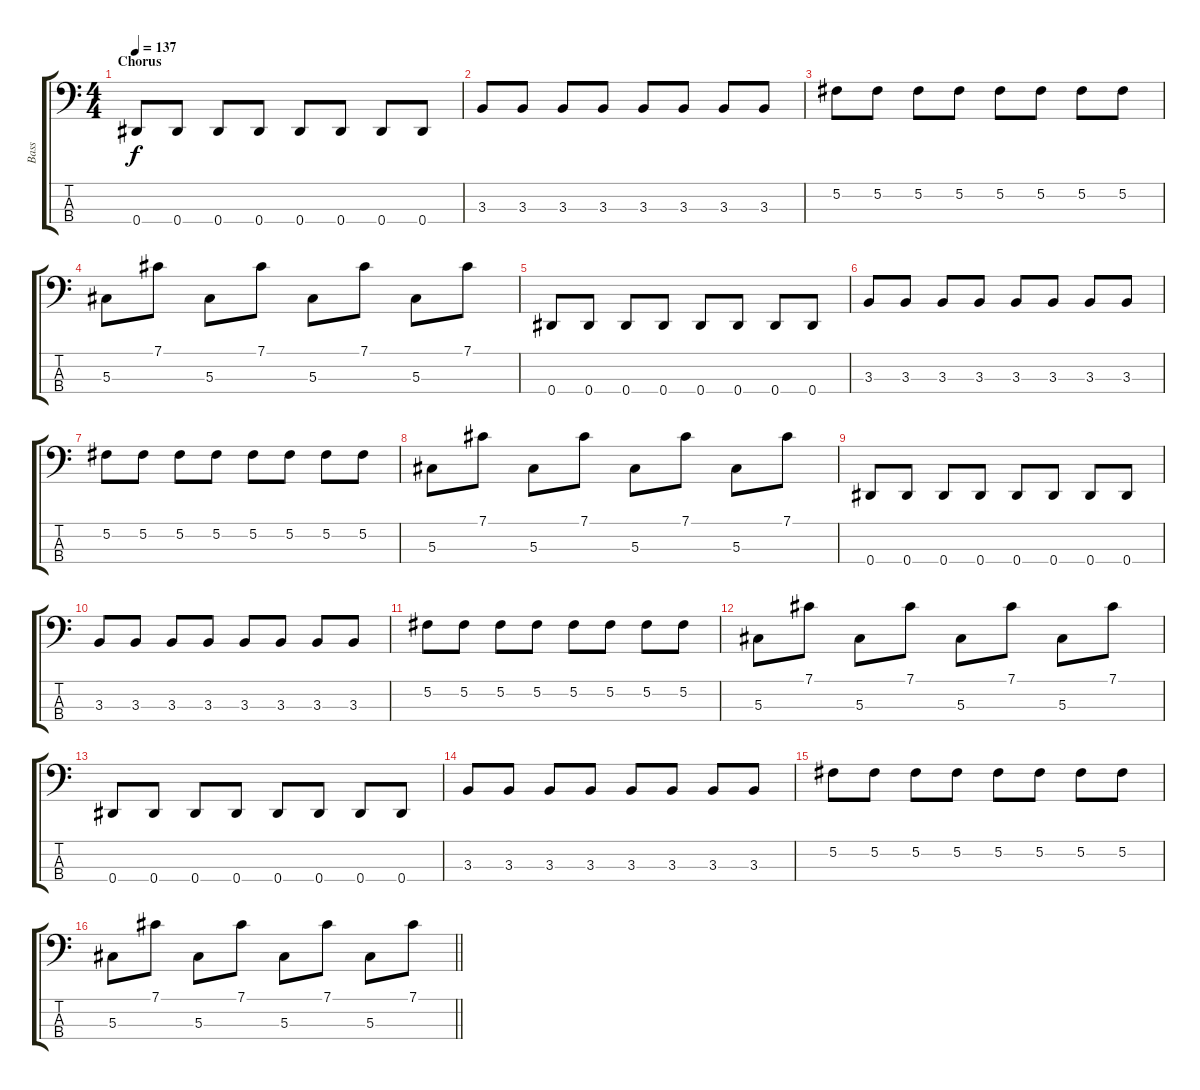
\track ("Bass" "Bass") {instrument electricbassfinger}
\staff {score tabs}
\tuning (Gb2 Db2 Ab1 Eb1) {hide}
\ts (4 4)
\section ("" "Chorus")
\tempo 137
\clef f4
\ks c
0.4.8{dy f} 0.4.8 0.4.8 0.4.8 0.4.8 0.4.8 0.4.8 0.4.8 |
3.3.8 3.3.8 3.3.8 3.3.8 3.3.8 3.3.8 3.3.8 3.3.8 |
5.2.8 5.2.8 5.2.8 5.2.8 5.2.8 5.2.8 5.2.8 5.2.8 |
5.3.8 7.1.8 5.3.8 7.1.8 5.3.8 7.1.8 5.3.8 7.1.8 |
0.4.8 0.4.8 0.4.8 0.4.8 0.4.8 0.4.8 0.4.8 0.4.8 |
3.3.8 3.3.8 3.3.8 3.3.8 3.3.8 3.3.8 3.3.8 3.3.8 |
5.2.8 5.2.8 5.2.8 5.2.8 5.2.8 5.2.8 5.2.8 5.2.8 |
5.3.8 7.1.8 5.3.8 7.1.8 5.3.8 7.1.8 5.3.8 7.1.8 |
0.4.8 0.4.8 0.4.8 0.4.8 0.4.8 0.4.8 0.4.8 0.4.8 |
3.3.8 3.3.8 3.3.8 3.3.8 3.3.8 3.3.8 3.3.8 3.3.8 |
5.2.8 5.2.8 5.2.8 5.2.8 5.2.8 5.2.8 5.2.8 5.2.8 |
5.3.8 7.1.8 5.3.8 7.1.8 5.3.8 7.1.8 5.3.8 7.1.8 |
0.4.8 0.4.8 0.4.8 0.4.8 0.4.8 0.4.8 0.4.8 0.4.8 |
3.3.8 3.3.8 3.3.8 3.3.8 3.3.8 3.3.8 3.3.8 3.3.8 |
5.2.8 5.2.8 5.2.8 5.2.8 5.2.8 5.2.8 5.2.8 5.2.8 |
\barLineRight lightlight
5.3.8 7.1.8 5.3.8 7.1.8 5.3.8 7.1.8 5.3.8 7.1.8
